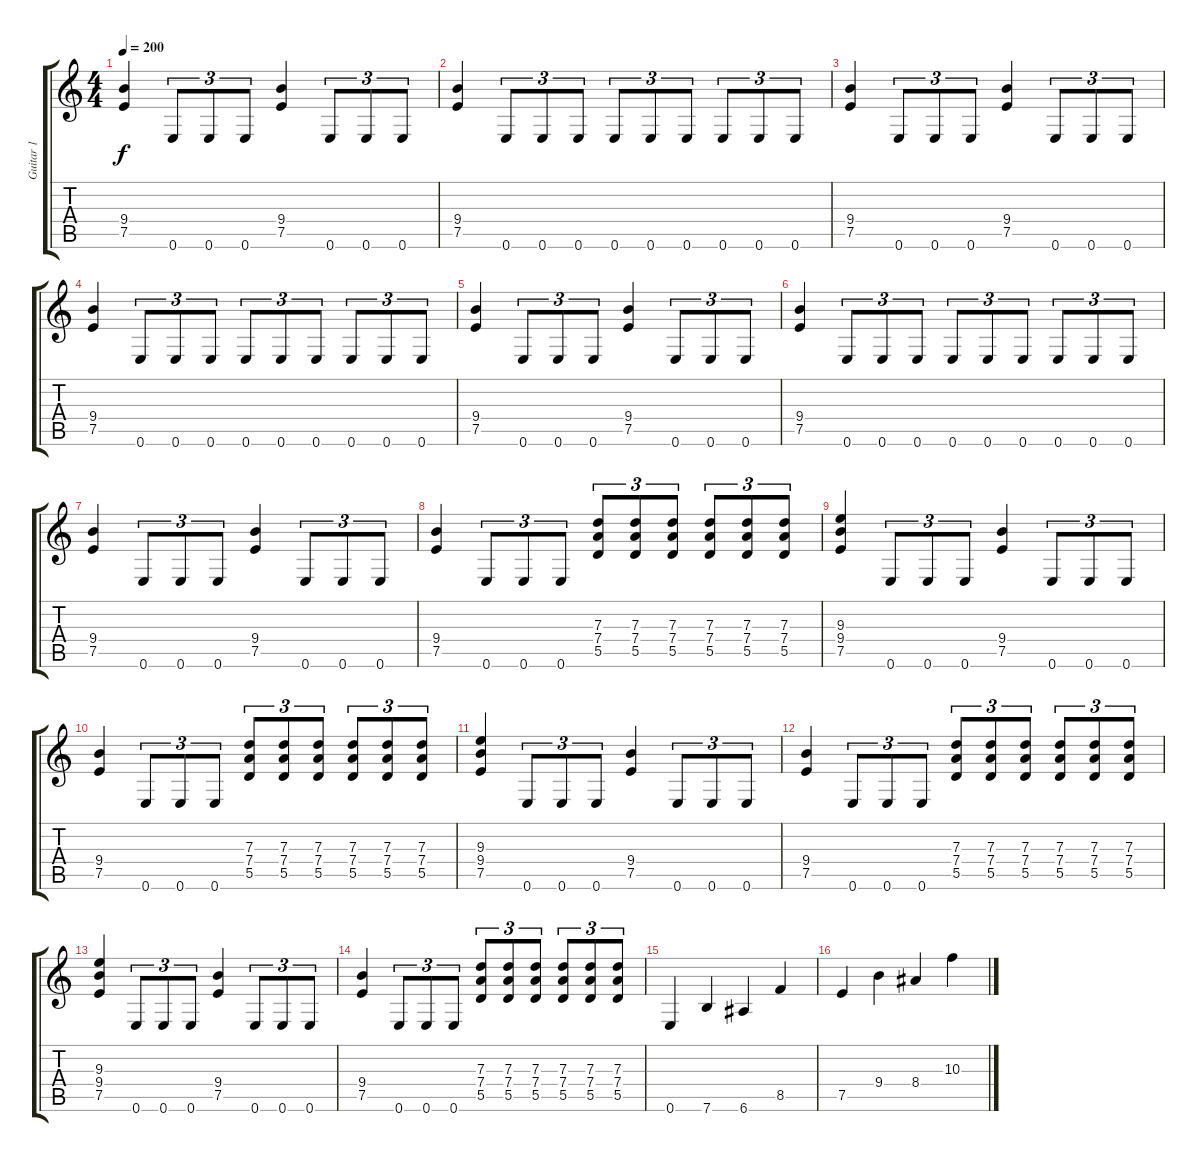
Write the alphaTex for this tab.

\track ("Guitar 1" "Guitar 1") {instrument overdrivenguitar}
\staff {score tabs}
\tuning (E4 B3 G3 D3 A2 E2) {hide}
\ts (4 4)
\tempo 200
\clef g2
\ks c
(9.4 7.5).4{dy f} 0.6.8{tu (3 2)} 0.6.8{tu (3 2)} 0.6.8{tu (3 2)} (9.4 7.5).4 0.6.8{tu (3 2)} 0.6.8{tu (3 2)} 0.6.8{tu (3 2)} |
(9.4 7.5).4 0.6.8{tu (3 2)} 0.6.8{tu (3 2)} 0.6.8{tu (3 2)} 0.6.8{tu (3 2)} 0.6.8{tu (3 2)} 0.6.8{tu (3 2)} 0.6.8{tu (3 2)} 0.6.8{tu (3 2)} 0.6.8{tu (3 2)} |
(9.4 7.5).4 0.6.8{tu (3 2)} 0.6.8{tu (3 2)} 0.6.8{tu (3 2)} (9.4 7.5).4 0.6.8{tu (3 2)} 0.6.8{tu (3 2)} 0.6.8{tu (3 2)} |
(9.4 7.5).4 0.6.8{tu (3 2)} 0.6.8{tu (3 2)} 0.6.8{tu (3 2)} 0.6.8{tu (3 2)} 0.6.8{tu (3 2)} 0.6.8{tu (3 2)} 0.6.8{tu (3 2)} 0.6.8{tu (3 2)} 0.6.8{tu (3 2)} |
(9.4 7.5).4 0.6.8{tu (3 2)} 0.6.8{tu (3 2)} 0.6.8{tu (3 2)} (9.4 7.5).4 0.6.8{tu (3 2)} 0.6.8{tu (3 2)} 0.6.8{tu (3 2)} |
(9.4 7.5).4 0.6.8{tu (3 2)} 0.6.8{tu (3 2)} 0.6.8{tu (3 2)} 0.6.8{tu (3 2)} 0.6.8{tu (3 2)} 0.6.8{tu (3 2)} 0.6.8{tu (3 2)} 0.6.8{tu (3 2)} 0.6.8{tu (3 2)} |
(9.4 7.5).4 0.6.8{tu (3 2)} 0.6.8{tu (3 2)} 0.6.8{tu (3 2)} (9.4 7.5).4 0.6.8{tu (3 2)} 0.6.8{tu (3 2)} 0.6.8{tu (3 2)} |
(9.4 7.5).4 0.6.8{tu (3 2)} 0.6.8{tu (3 2)} 0.6.8{tu (3 2)} (7.3 7.4 5.5).8{tu (3 2)} (7.3 7.4 5.5).8{tu (3 2)} (7.3 7.4 5.5).8{tu (3 2)} (7.3 7.4 5.5).8{tu (3 2)} (7.3 7.4 5.5).8{tu (3 2)} (7.3 7.4 5.5).8{tu (3 2)} |
(9.3 9.4 7.5).4 0.6.8{tu (3 2)} 0.6.8{tu (3 2)} 0.6.8{tu (3 2)} (9.4 7.5).4 0.6.8{tu (3 2)} 0.6.8{tu (3 2)} 0.6.8{tu (3 2)} |
(9.4 7.5).4 0.6.8{tu (3 2)} 0.6.8{tu (3 2)} 0.6.8{tu (3 2)} (7.3 7.4 5.5).8{tu (3 2)} (7.3 7.4 5.5).8{tu (3 2)} (7.3 7.4 5.5).8{tu (3 2)} (7.3 7.4 5.5).8{tu (3 2)} (7.3 7.4 5.5).8{tu (3 2)} (7.3 7.4 5.5).8{tu (3 2)} |
(9.3 9.4 7.5).4 0.6.8{tu (3 2)} 0.6.8{tu (3 2)} 0.6.8{tu (3 2)} (9.4 7.5).4 0.6.8{tu (3 2)} 0.6.8{tu (3 2)} 0.6.8{tu (3 2)} |
(9.4 7.5).4 0.6.8{tu (3 2)} 0.6.8{tu (3 2)} 0.6.8{tu (3 2)} (7.3 7.4 5.5).8{tu (3 2)} (7.3 7.4 5.5).8{tu (3 2)} (7.3 7.4 5.5).8{tu (3 2)} (7.3 7.4 5.5).8{tu (3 2)} (7.3 7.4 5.5).8{tu (3 2)} (7.3 7.4 5.5).8{tu (3 2)} |
(9.3 9.4 7.5).4 0.6.8{tu (3 2)} 0.6.8{tu (3 2)} 0.6.8{tu (3 2)} (9.4 7.5).4 0.6.8{tu (3 2)} 0.6.8{tu (3 2)} 0.6.8{tu (3 2)} |
(9.4 7.5).4 0.6.8{tu (3 2)} 0.6.8{tu (3 2)} 0.6.8{tu (3 2)} (7.3 7.4 5.5).8{tu (3 2)} (7.3 7.4 5.5).8{tu (3 2)} (7.3 7.4 5.5).8{tu (3 2)} (7.3 7.4 5.5).8{tu (3 2)} (7.3 7.4 5.5).8{tu (3 2)} (7.3 7.4 5.5).8{tu (3 2)} |
0.6.4 7.6.4 6.6.4 8.5.4 |
7.5.4 9.4.4 8.4.4 10.3.4
